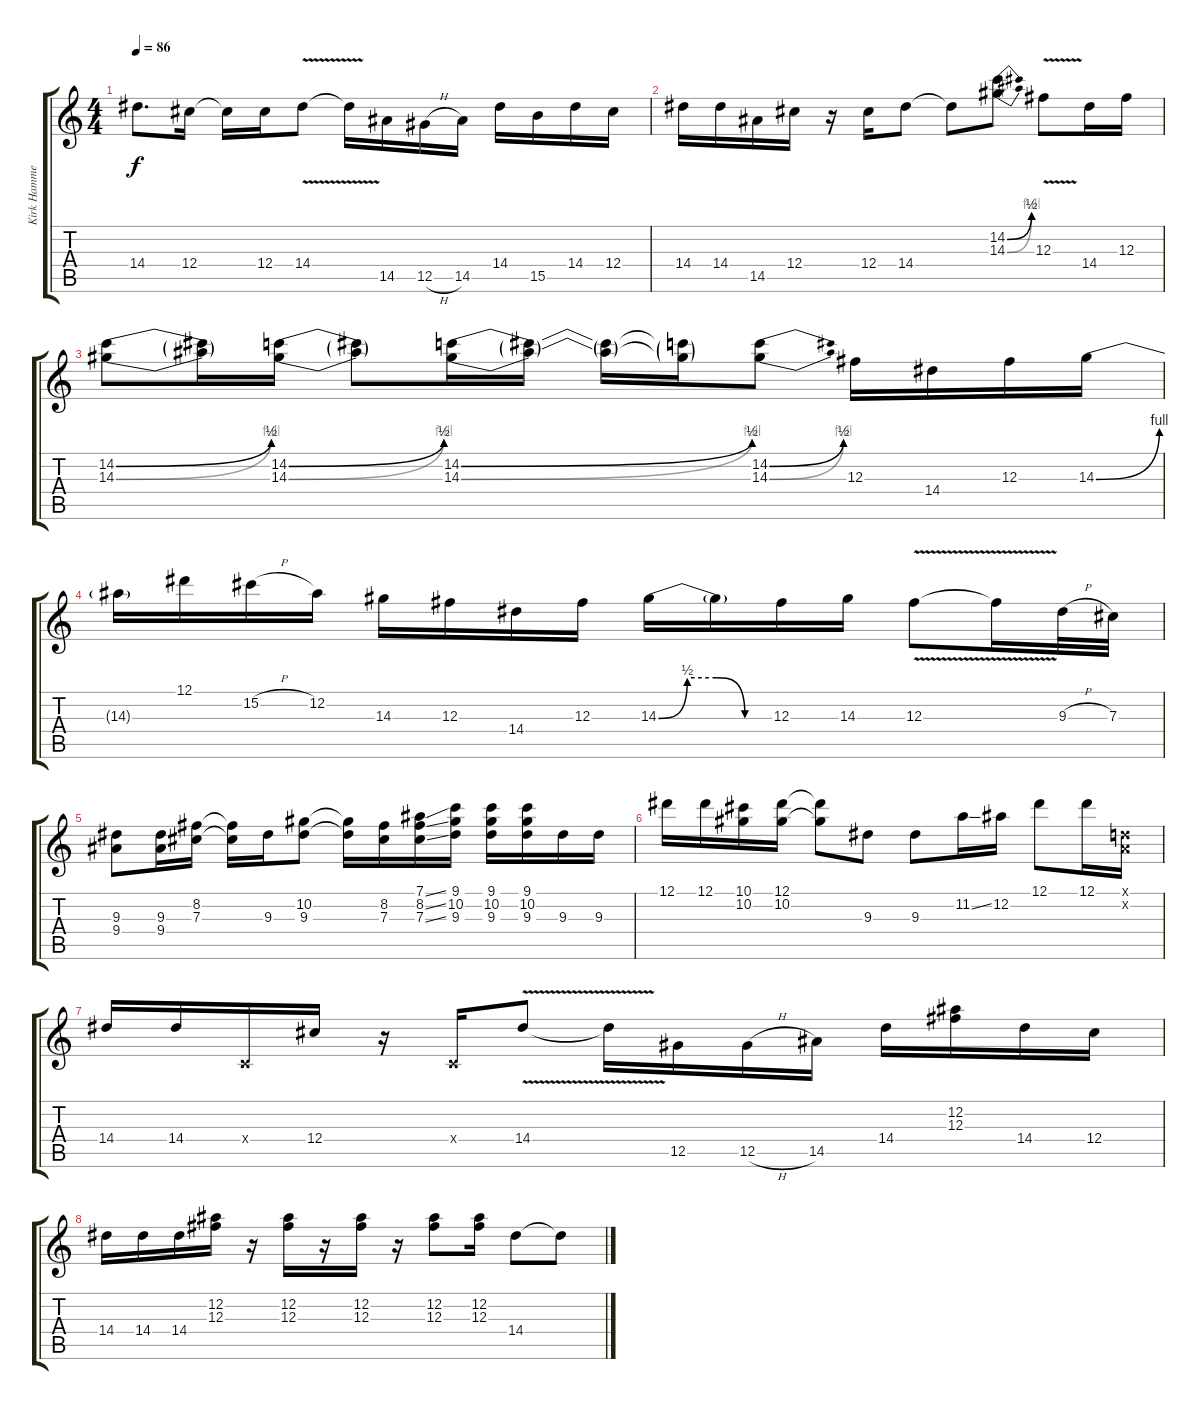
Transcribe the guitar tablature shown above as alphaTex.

\track ("Kirk Hammett (disto)" "Kirk Hamme") {instrument distortionguitar}
\staff {score tabs}
\tuning (Eb4 Bb3 Gb3 Db3 Ab2 Eb2) {hide}
\ts (4 4)
\tempo 86
\clef g2
\ks c
14.4.8{d dy f} 12.4.16 12.4{t}.16 12.4.16 14.4{v}.8 14.4{t}.16 14.5.16 12.5{h}.16 14.5.16 14.4.16 15.5.16 14.4.16 12.4.16 |
14.4.16 14.4.16 14.5.16 12.4.16 r.16 12.4.16 14.4.8 14.4{t}.8 (14.2{be (bend 0 0 60 2)} 14.3{be (bend 0 0 60 4)}).8 12.3{v}.8 14.4.16 12.3.16 |
(14.2{be (bend 0 0 60 2)} 14.3{be (bend 0 0 60 4)}).8 (14.2{t} 14.3{t}).16 (14.2{be (bend 0 0 60 2)} 14.3{be (bend 0 0 60 4)}).16 (14.2{t} 14.3{t}).8 (14.2{be (bend 0 0 60 2)} 14.3{be (bend 0 0 60 4)}).16 (14.2{t} 14.3{t}).16 (14.2{t} 14.3{t}).16 (14.2{t} 14.3{t}).16 (14.2{be (bend 0 0 60 2)} 14.3{be (bend 0 0 60 4)}).8 12.3.16 14.4.16 12.3.16 14.3{be (bend 0 0 60 4)}.16 |
14.3{t}.16 12.1.16 15.2{h}.16 12.2.16 14.3.16 12.3.16 14.4.16 12.3.16 14.3{be (custom 0 0 15 2 30 2 45 0 60 0)}.16 14.3{t}.16 12.3.16 14.3.16 12.3{v}.8 12.3{t}.16 9.3{h}.32 7.3.32 |
(9.3 9.4).8 (9.3 9.4).16 (8.2 7.3).16 (8.2{t} 7.3{t}).16 9.3.16 (10.2 9.3).8 (10.2{t} 9.3{t}).16 (8.2 7.3).16 (7.1{ss} 8.2{ss} 7.3{ss}).16 (9.1 10.2 9.3).16 (9.1 10.2 9.3).16 (9.1 10.2 9.3).16 9.3.16 9.3.16 |
12.1.16 12.1.16 (10.1 10.2).16 (12.1 10.2).16 (12.1{t} 10.2{t}).8 9.3.8 9.3.8 11.2{ss}.16 12.2.16 12.1.8 12.1.16 (-1.1{x} -1.2{x}).16 |
14.4.16 14.4.16 -1.4{x}.16 12.4.16 r.16 -1.4{x}.16 14.4{v}.8 14.4{t}.16 12.5.16 12.5{h}.16 14.5.16 14.4.16 (12.2 12.3).16 14.4.16 12.4.16 |
14.4.16 14.4.16 14.4.16 (12.2 12.3).16 r.16 (12.2 12.3).16 r.16 (12.2 12.3).16 r.16 (12.2 12.3).8 (12.2 12.3).16 14.4.8 14.4{t}.8
